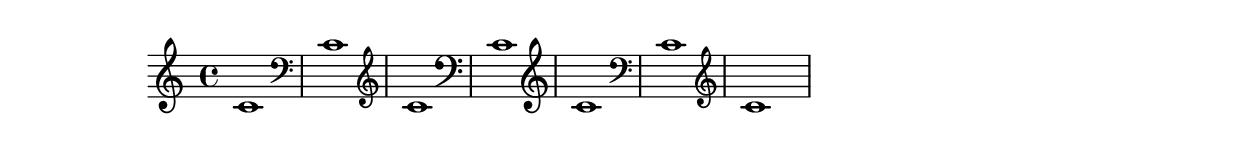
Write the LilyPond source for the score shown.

%% Do not edit this file; it is automatically
%% generated from LSR http://lsr.dsi.unimi.it
%% This file is in the public domain.
\version "2.13.39"

\header {
  lsrtags = "pitches, tweaks-and-overrides"

%% Translation of GIT committish: 5160eccb26cee0bfd802d844233e4a8d795a1e94
  texidoces = "
Cuando se produce un cambio de clave, el símbolo de clave se imprime a
un tamaño menor que la clave inicial.  Esto se puede ajustar con
@code{full-size-change}.

"
  doctitlees = "Mantener el tamaño del símbolo en los cambios de clave"



  texidoc = "
When a clef is changed, the clef sign displayed is smaller than the
initial clef.  This can be overridden with @code{full-size-change}.

"
  doctitle = "Keep change clefs full sized"
} % begin verbatim

\relative c' {
  \clef "treble"
  c1
  \clef "bass"
  c1
  \clef "treble"
  c1
  \override Staff.Clef #'full-size-change = ##t
  \clef "bass"
  c1
  \clef "treble"
  c1
  \revert Staff.Clef #'full-size-change
  \clef "bass"
  c1
  \clef "treble"
  c1
}

